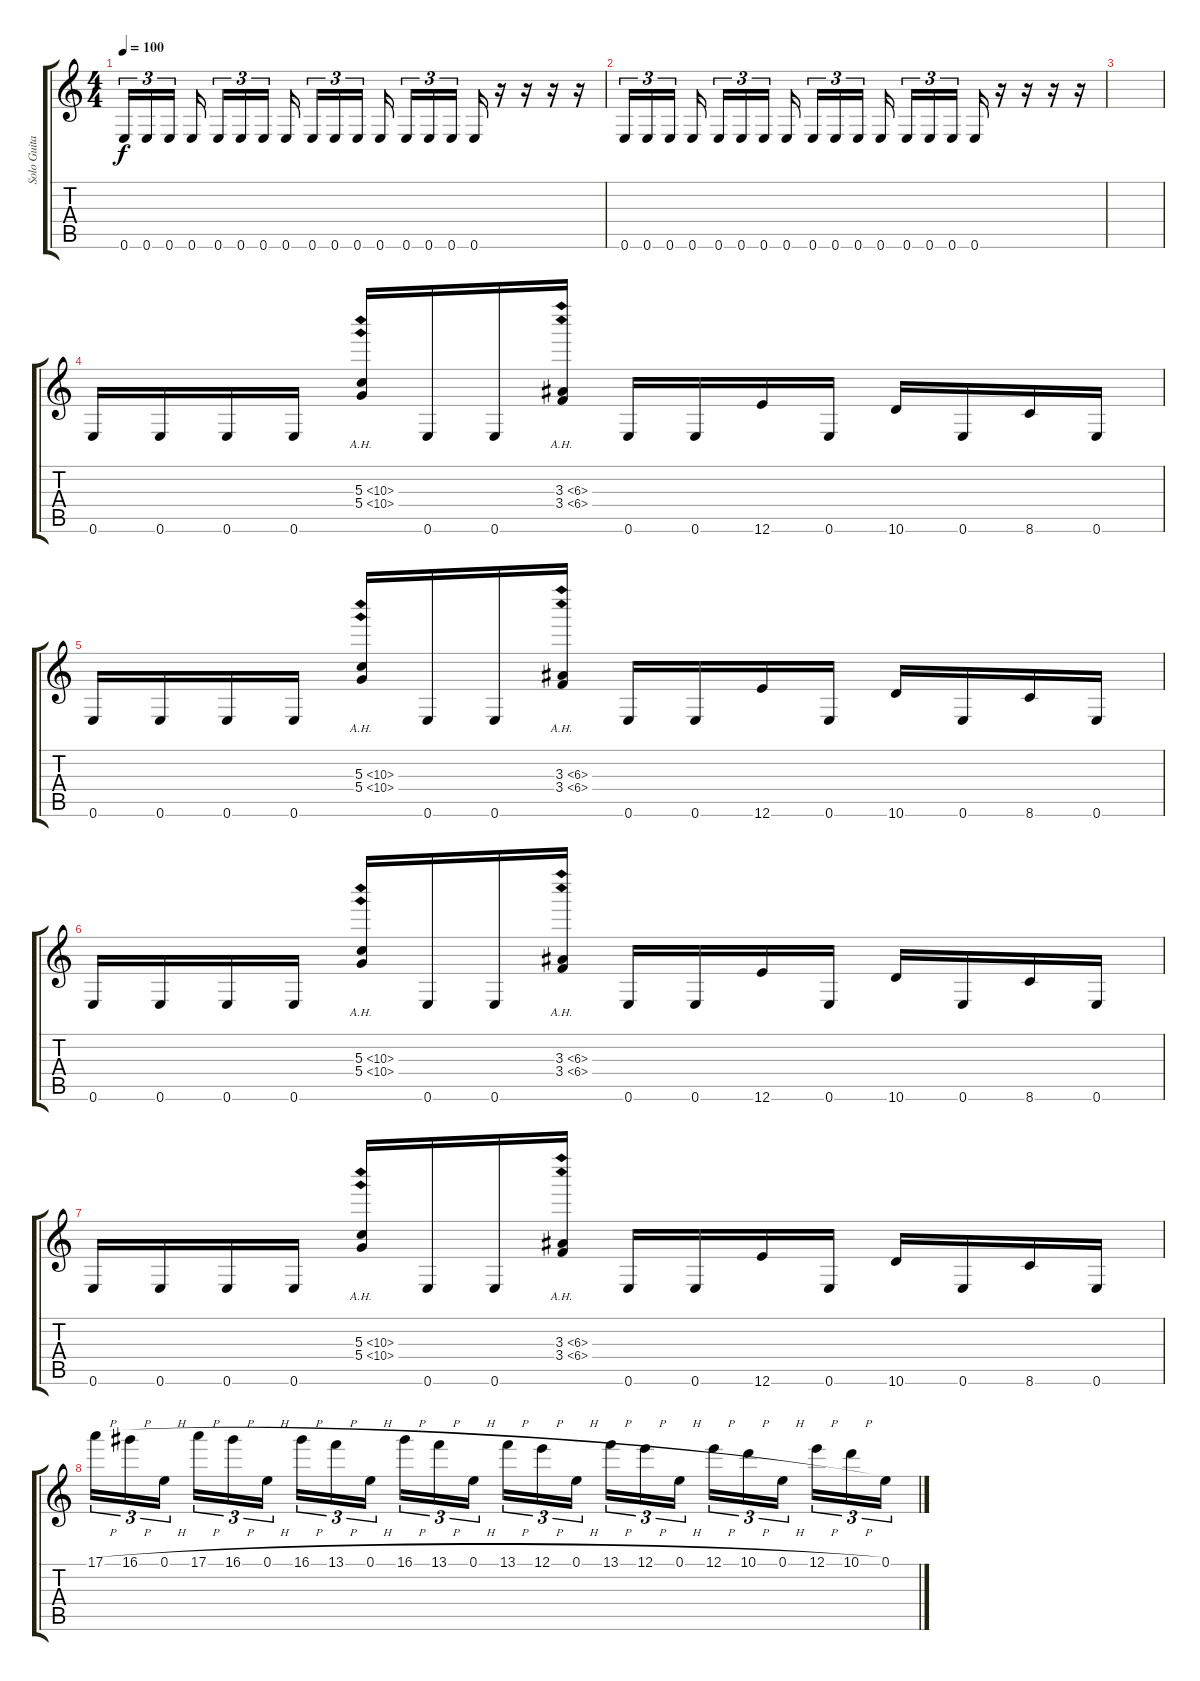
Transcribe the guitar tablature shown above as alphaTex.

\track ("Solo Guitar" "Solo Guita") {instrument distortionguitar}
\staff {score tabs}
\tuning (E4 B3 G3 D3 A2 E2) {hide}
\ts (4 4)
\tempo 100
\clef g2
\ks c
0.6.16{tu (3 2) dy f} 0.6.16{tu (3 2)} 0.6.16{tu (3 2)} 0.6.16 0.6.16{tu (3 2)} 0.6.16{tu (3 2)} 0.6.16{tu (3 2)} 0.6.16 0.6.16{tu (3 2)} 0.6.16{tu (3 2)} 0.6.16{tu (3 2)} 0.6.16 0.6.16{tu (3 2)} 0.6.16{tu (3 2)} 0.6.16{tu (3 2)} 0.6.16 r.16 r.16 r.16 r.16 |
0.6.16{tu (3 2)} 0.6.16{tu (3 2)} 0.6.16{tu (3 2)} 0.6.16 0.6.16{tu (3 2)} 0.6.16{tu (3 2)} 0.6.16{tu (3 2)} 0.6.16 0.6.16{tu (3 2)} 0.6.16{tu (3 2)} 0.6.16{tu (3 2)} 0.6.16 0.6.16{tu (3 2)} 0.6.16{tu (3 2)} 0.6.16{tu (3 2)} 0.6.16 r.16 r.16 r.16 r.16 |
|
0.6.16 0.6.16 0.6.16 0.6.16 (5.3{ah 5} 5.4{ah 5}).16 0.6.16 0.6.16 (3.3{ah 3} 3.4{ah 3}).16 0.6.16 0.6.16 12.6.16 0.6.16 10.6.16 0.6.16 8.6.16 0.6.16 |
0.6.16 0.6.16 0.6.16 0.6.16 (5.3{ah 5} 5.4{ah 5}).16 0.6.16 0.6.16 (3.3{ah 3} 3.4{ah 3}).16 0.6.16 0.6.16 12.6.16 0.6.16 10.6.16 0.6.16 8.6.16 0.6.16 |
0.6.16 0.6.16 0.6.16 0.6.16 (5.3{ah 5} 5.4{ah 5}).16 0.6.16 0.6.16 (3.3{ah 3} 3.4{ah 3}).16 0.6.16 0.6.16 12.6.16 0.6.16 10.6.16 0.6.16 8.6.16 0.6.16 |
0.6.16 0.6.16 0.6.16 0.6.16 (5.3{ah 5} 5.4{ah 5}).16 0.6.16 0.6.16 (3.3{ah 3} 3.4{ah 3}).16 0.6.16 0.6.16 12.6.16 0.6.16 10.6.16 0.6.16 8.6.16 0.6.16 |
17.1{h}.16{tu (3 2)} 16.1{h}.16{tu (3 2)} 0.1{h}.16{tu (3 2)} 17.1{h}.16{tu (3 2)} 16.1{h}.16{tu (3 2)} 0.1{h}.16{tu (3 2)} 16.1{h}.16{tu (3 2)} 13.1{h}.16{tu (3 2)} 0.1{h}.16{tu (3 2)} 16.1{h}.16{tu (3 2)} 13.1{h}.16{tu (3 2)} 0.1{h}.16{tu (3 2)} 13.1{h}.16{tu (3 2)} 12.1{h}.16{tu (3 2)} 0.1{h}.16{tu (3 2)} 13.1{h}.16{tu (3 2)} 12.1{h}.16{tu (3 2)} 0.1{h}.16{tu (3 2)} 12.1{h}.16{tu (3 2)} 10.1{h}.16{tu (3 2)} 0.1{h}.16{tu (3 2)} 12.1{h}.16{tu (3 2)} 10.1{h}.16{tu (3 2)} 0.1.16{tu (3 2)}
